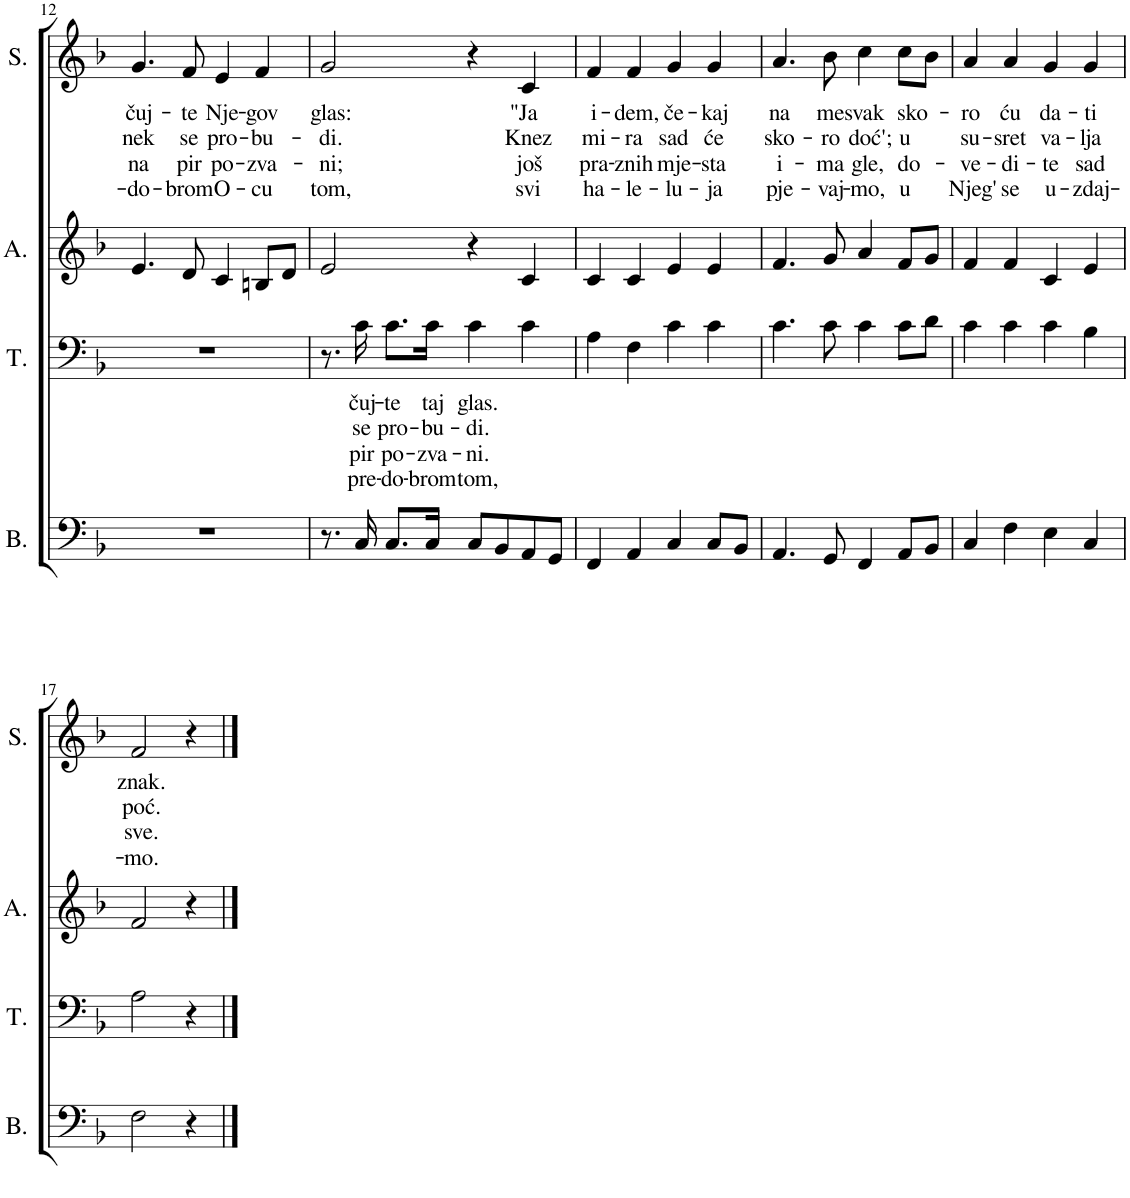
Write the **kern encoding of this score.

**kern	**kern	**text	**text	**text	**text	**kern	**kern	**text	**text	**text	**text
*part4	*part3	*part3	*part3	*part3	*part3	*part2	*part1	*part1	*part1	*part1	*part1
*staff4	*staff3	*staff3	*staff3	*staff3	*staff3	*staff2	*staff1	*staff1	*staff1	*staff1	*staff1
*I"Bass	*I"Tenor	*	*	*	*	*I"Alto	*I"Soprano	*	*	*	*
*I'B.	*I'T.	*	*	*	*	*I'A.	*I'S.	*	*	*	*
!!LO:PB:g=z
*clefF4	*clefF4	*	*	*	*	*clefG2	*clefG2	*	*	*	*
*k[b-]	*k[b-]	*	*	*	*	*k[b-]	*k[b-]	*	*	*	*
*M4/4	*M4/4	*	*	*	*	*M4/4	*M4/4	*	*	*	*
*met(c)	*met(c)	*	*	*	*	*met(c)	*met(c)	*	*	*	*
=12	=12	=12	=12	=12	=12	=12	=12	=12	=12	=12	=12
!	!	!	!	!	!	!	!	!LO:LY:b	!LO:LY:b	!LO:LY:b	!LO:LY:b
1r	1r	.	.	.	.	4.e/	4.g/	čuj-	nek	na	-do-
!	!	!	!	!	!	!	!	!LO:LY:b	!LO:LY:b	!LO:LY:b	!LO:LY:b
.	.	.	.	.	.	8d/	8f/	-te	se	pir	-brom
!	!	!	!	!	!	!	!	!LO:LY:b	!LO:LY:b	!LO:LY:b	!LO:LY:b
.	.	.	.	.	.	4c/	4e/	Nje-	pro-	po-	O-
!	!	!	!	!	!	!	!	!LO:LY:b	!LO:LY:b	!LO:LY:b	!LO:LY:b
.	.	.	.	.	.	8Bn/L	4f/	-gov	-bu-	-zva-	-cu
.	.	.	.	.	.	8d/J	.	.	.	.	.
=13	=13	=13	=13	=13	=13	=13	=13	=13	=13	=13	=13
!	!	!	!	!	!	!	!	!LO:LY:b	!LO:LY:b	!LO:LY:b	!LO:LY:b
8.r	8.r	.	.	.	.	2e/	2g/	glas:	-di.	-ni;	tom,
!	!	!LO:LY:b	!LO:LY:b	!LO:LY:b	!LO:LY:b	!	!	!	!	!	!
16C/	16c\	čuj-	se	pir	pre-	.	.	.	.	.	.
!	!	!LO:LY:b	!LO:LY:b	!LO:LY:b	!LO:LY:b	!	!	!	!	!	!
8.C/L	8.c\L	-te	pro-	po-	-do-	.	.	.	.	.	.
!	!	!LO:LY:b	!LO:LY:b	!LO:LY:b	!LO:LY:b	!	!	!	!	!	!
16C/Jk	16c\Jk	taj	-bu-	-zva-	-brom	.	.	.	.	.	.
!	!	!LO:LY:b	!LO:LY:b	!LO:LY:b	!LO:LY:b	!	!	!	!	!	!
8C/L	4c\	glas.	-di.	-ni.	tom,	4r	4r	.	.	.	.
8BB-/	.	.	.	.	.	.	.	.	.	.	.
!	!	!	!	!	!	!	!	!LO:LY:b	!LO:LY:b	!LO:LY:b	!LO:LY:b
8AA/	4c\	.	.	.	.	4c/	4c/	"Ja	Knez	još	svi
8GG/J	.	.	.	.	.	.	.	.	.	.	.
=14	=14	=14	=14	=14	=14	=14	=14	=14	=14	=14	=14
!	!	!	!	!	!	!	!	!LO:LY:b	!LO:LY:b	!LO:LY:b	!LO:LY:b
4FF/	4A\	.	.	.	.	4c/	4f/	i-	mi-	pra-	ha-
!	!	!	!	!	!	!	!	!LO:LY:b	!LO:LY:b	!LO:LY:b	!LO:LY:b
4AA/	4F\	.	.	.	.	4c/	4f/	-dem,	-ra	-znih	-le-
!	!	!	!	!	!	!	!	!LO:LY:b	!LO:LY:b	!LO:LY:b	!LO:LY:b
4C/	4c\	.	.	.	.	4e/	4g/	če-	sad	mje-	-lu-
!	!	!	!	!	!	!	!	!LO:LY:b	!LO:LY:b	!LO:LY:b	!LO:LY:b
8C/L	4c\	.	.	.	.	4e/	4g/	-kaj	će	-sta	-ja
8BB-/J	.	.	.	.	.	.	.	.	.	.	.
=15	=15	=15	=15	=15	=15	=15	=15	=15	=15	=15	=15
!	!	!	!	!	!	!	!	!LO:LY:b	!LO:LY:b	!LO:LY:b	!LO:LY:b
4.AA/	4.c\	.	.	.	.	4.f/	4.a/	na	sko-	i-	pje-
!	!	!	!	!	!	!	!	!LO:LY:b	!LO:LY:b	!LO:LY:b	!LO:LY:b
8GG/	8c\	.	.	.	.	8g/	8b-\	me	-ro	-ma	-vaj-
!	!	!	!	!	!	!	!	!LO:LY:b	!LO:LY:b	!LO:LY:b	!LO:LY:b
4FF/	4c\	.	.	.	.	4a/	4cc\	svak	doć';	gle,	-mo,
!	!	!	!	!	!	!	!	!LO:LY:b	!LO:LY:b	!LO:LY:b	!LO:LY:b
8AA/L	8c\L	.	.	.	.	8f/L	8cc\L	sko-	u	do-	u
8BB-/J	8d\J	.	.	.	.	8g/J	8b-\J	.	.	.	.
=16	=16	=16	=16	=16	=16	=16	=16	=16	=16	=16	=16
!	!	!	!	!	!	!	!	!LO:LY:b	!LO:LY:b	!LO:LY:b	!LO:LY:b
4C/	4c\	.	.	.	.	4f/	4a/	-ro	su-	-ve-	Njeg'
!	!	!	!	!	!	!	!	!LO:LY:b	!LO:LY:b	!LO:LY:b	!LO:LY:b
4F\	4c\	.	.	.	.	4f/	4a/	ću	-sret	-di-	se
!	!	!	!	!	!	!	!	!LO:LY:b	!LO:LY:b	!LO:LY:b	!LO:LY:b
4E\	4c\	.	.	.	.	4c/	4g/	da-	va-	-te	u-
!	!	!	!	!	!	!	!	!LO:LY:b	!LO:LY:b	!LO:LY:b	!LO:LY:b
4C/	4B-\	.	.	.	.	4e/	4g/	-ti	-lja	sad	-zdaj-
!!LO:LB:g=z
=17	=17	=17	=17	=17	=17	=17	=17	=17	=17	=17	=17
!	!	!	!	!	!	!	!	!LO:LY:b	!LO:LY:b	!LO:LY:b	!LO:LY:b
2F\	2A\	.	.	.	.	2f/	2f/	znak.	poć.	sve.	-mo.
4r	4r	.	.	.	.	4r	4r	.	.	.	.
==	==	==	==	==	==	==	==	==	==	==	==
*-	*-	*-	*-	*-	*-	*-	*-	*-	*-	*-	*-
